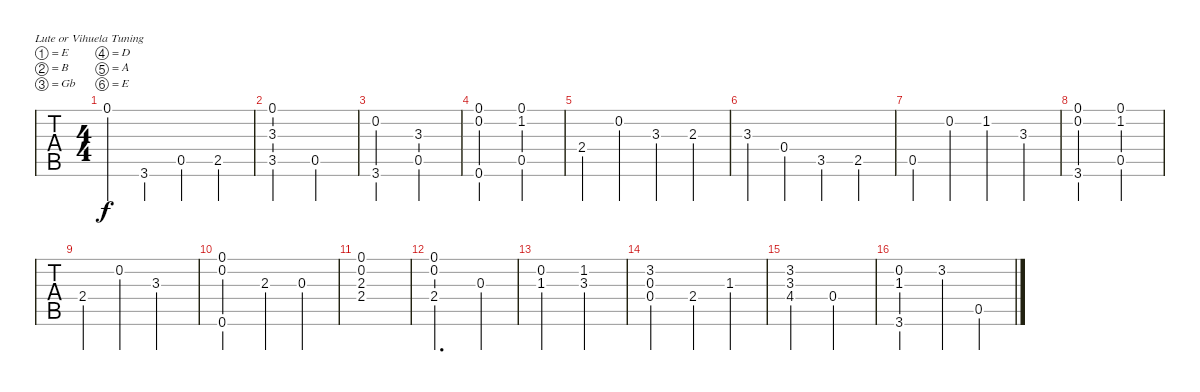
\bracketExtendMode groupsimilarinstruments
\singleTrackTrackNamePolicy hidden
\multiTrackTrackNamePolicy hidden
\firstSystemTrackNameOrientation horizontal
\otherSystemsTrackNameOrientation horizontal
\track ("Guitar Standard" "Guitar Sta") {instrument acousticguitarsteel}
\staff {tabs}
\tuning (E4 B3 Gb3 D3 A2 E2)
\ts (4 4)
\tempo (120 hide)
\clef g2
\scale
0.955864
\ks c
0.1.4{dy f} 3.6.4 0.5.4 2.5.4 |
\scale
1.26482 (0.1 3.3 3.5).2 0.5.2 |
\scale
0.955864 (0.2 3.6).2 (3.3 0.5).2 |
\scale
0.955864 (0.1 0.2 0.6).2 (0.1 1.2 0.5).2 |
\scale
0.955864 2.4.4 0.2.4 3.3.4 2.3.4 |
\scale
0.955864 3.3.4 0.4.4 3.5.4 2.5.4 |
\scale
0.955864 0.5.4 0.2.4 1.2.4 3.3.4 |
\scale
0.955864 (0.1 0.2 3.6).2 (0.1 1.2 0.5).2 |
\scale
1.26482 2.4.4 0.2.4 3.3.2 |
\scale
0.955864 (0.1 0.2 0.6).2 2.3.4 0.3.4 |
\scale
0.955864 (0.1 0.2 2.3 2.4).1 |
\scale
0.955864 (0.1 0.2 2.4).2{d} 0.3.4 |
\scale
0.955864 (0.2 1.3).2 (1.2 3.3).2 |
\scale
0.955864 (3.2 0.3 0.4).2 2.4.4 1.3.4 |
\scale
0.955864 (3.2 3.3 4.4).2 0.4.2 |
\scale
1.26482 (0.2 1.3 3.6).2 3.2.4 0.5.4
